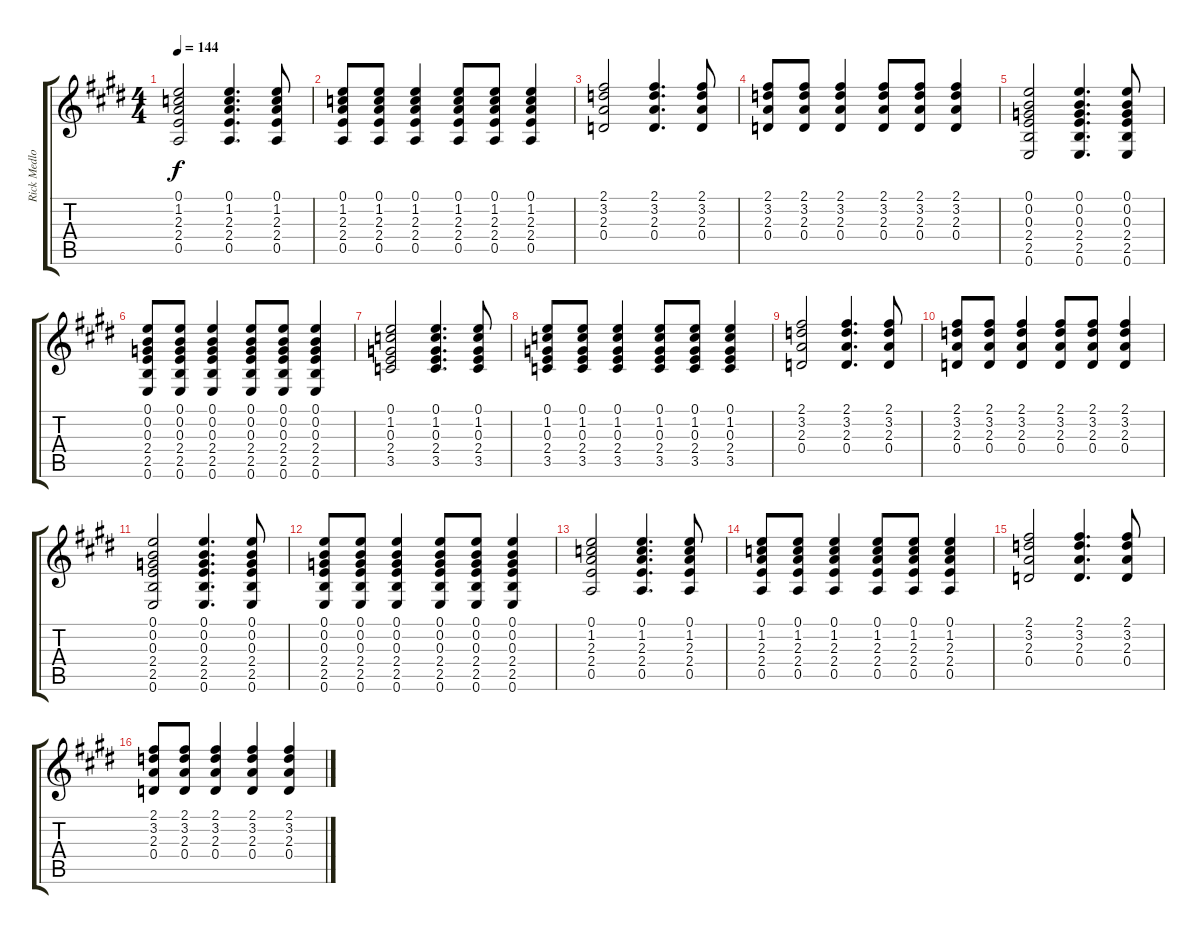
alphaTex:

\track ("Rick Medlocke Guitar II" "Rick Medlo") {instrument acousticguitarsteel}
\staff {score tabs}
\tuning (E4 B3 G3 D3 A2 E2) {hide}
\ts (4 4)
\tempo 144
\clef g2
\ks c#minor
(0.1 1.2 2.3 2.4 0.5).2{dy f} (0.1 1.2 2.3 2.4 0.5).4{d} (0.1 1.2 2.3 2.4 0.5).8 |
(0.1 1.2 2.3 2.4 0.5).8 (0.1 1.2 2.3 2.4 0.5).8 (0.1 1.2 2.3 2.4 0.5).4 (0.1 1.2 2.3 2.4 0.5).8 (0.1 1.2 2.3 2.4 0.5).8 (0.1 1.2 2.3 2.4 0.5).4 |
(2.1 3.2 2.3 0.4).2 (2.1 3.2 2.3 0.4).4{d} (2.1 3.2 2.3 0.4).8 |
(2.1 3.2 2.3 0.4).8 (2.1 3.2 2.3 0.4).8 (2.1 3.2 2.3 0.4).4 (2.1 3.2 2.3 0.4).8 (2.1 3.2 2.3 0.4).8 (2.1 3.2 2.3 0.4).4 |
(0.1 0.2 0.3 2.4 2.5 0.6).2 (0.1 0.2 0.3 2.4 2.5 0.6).4{d} (0.1 0.2 0.3 2.4 2.5 0.6).8 |
(0.1 0.2 0.3 2.4 2.5 0.6).8 (0.1 0.2 0.3 2.4 2.5 0.6).8 (0.1 0.2 0.3 2.4 2.5 0.6).4 (0.1 0.2 0.3 2.4 2.5 0.6).8 (0.1 0.2 0.3 2.4 2.5 0.6).8 (0.1 0.2 0.3 2.4 2.5 0.6).4 |
(0.1 1.2 0.3 2.4 3.5).2 (0.1 1.2 0.3 2.4 3.5).4{d} (0.1 1.2 0.3 2.4 3.5).8 |
(0.1 1.2 0.3 2.4 3.5).8 (0.1 1.2 0.3 2.4 3.5).8 (0.1 1.2 0.3 2.4 3.5).4 (0.1 1.2 0.3 2.4 3.5).8 (0.1 1.2 0.3 2.4 3.5).8 (0.1 1.2 0.3 2.4 3.5).4 |
(2.1 3.2 2.3 0.4).2 (2.1 3.2 2.3 0.4).4{d} (2.1 3.2 2.3 0.4).8 |
(2.1 3.2 2.3 0.4).8 (2.1 3.2 2.3 0.4).8 (2.1 3.2 2.3 0.4).4 (2.1 3.2 2.3 0.4).8 (2.1 3.2 2.3 0.4).8 (2.1 3.2 2.3 0.4).4 |
(0.1 0.2 0.3 2.4 2.5 0.6).2 (0.1 0.2 0.3 2.4 2.5 0.6).4{d} (0.1 0.2 0.3 2.4 2.5 0.6).8 |
(0.1 0.2 0.3 2.4 2.5 0.6).8 (0.1 0.2 0.3 2.4 2.5 0.6).8 (0.1 0.2 0.3 2.4 2.5 0.6).4 (0.1 0.2 0.3 2.4 2.5 0.6).8 (0.1 0.2 0.3 2.4 2.5 0.6).8 (0.1 0.2 0.3 2.4 2.5 0.6).4 |
(0.1 1.2 2.3 2.4 0.5).2 (0.1 1.2 2.3 2.4 0.5).4{d} (0.1 1.2 2.3 2.4 0.5).8 |
(0.1 1.2 2.3 2.4 0.5).8 (0.1 1.2 2.3 2.4 0.5).8 (0.1 1.2 2.3 2.4 0.5).4 (0.1 1.2 2.3 2.4 0.5).8 (0.1 1.2 2.3 2.4 0.5).8 (0.1 1.2 2.3 2.4 0.5).4 |
(2.1 3.2 2.3 0.4).2 (2.1 3.2 2.3 0.4).4{d} (2.1 3.2 2.3 0.4).8 |
(2.1 3.2 2.3 0.4).8 (2.1 3.2 2.3 0.4).8 (2.1 3.2 2.3 0.4).4 (2.1 3.2 2.3 0.4).4 (2.1 3.2 2.3 0.4).4
